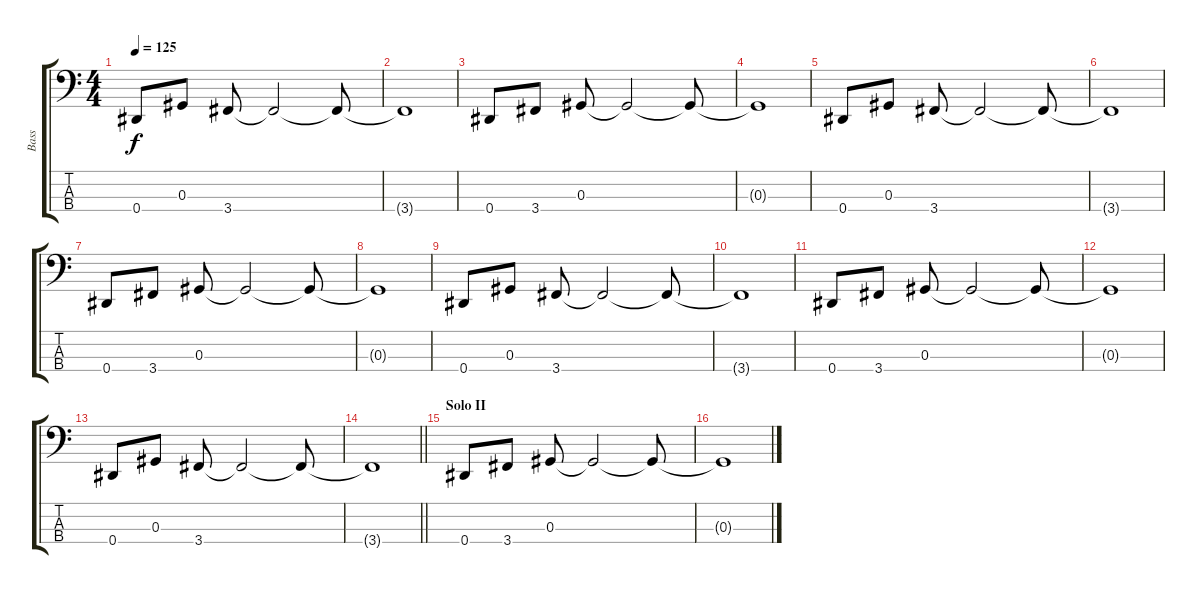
\track ("Bass" "Bass") {instrument electricbassfinger}
\staff {score tabs}
\tuning (Gb2 Db2 Ab1 Eb1) {hide}
\ts (4 4)
\tempo 125
\clef f4
\ks c
0.4.8{dy f} 0.3.8 3.4.8 3.4{t}.2 3.4{t}.8 |
3.4{t}.1 |
0.4.8 3.4.8 0.3.8 0.3{t}.2 0.3{t}.8 |
0.3{t}.1 |
0.4.8 0.3.8 3.4.8 3.4{t}.2 3.4{t}.8 |
3.4{t}.1 |
0.4.8 3.4.8 0.3.8 0.3{t}.2 0.3{t}.8 |
0.3{t}.1 |
0.4.8 0.3.8 3.4.8 3.4{t}.2 3.4{t}.8 |
3.4{t}.1 |
0.4.8 3.4.8 0.3.8 0.3{t}.2 0.3{t}.8 |
0.3{t}.1 |
0.4.8 0.3.8 3.4.8 3.4{t}.2 3.4{t}.8 |
\barLineRight lightlight
3.4{t}.1 |
\section ("" "Solo II")
0.4.8 3.4.8 0.3.8 0.3{t}.2 0.3{t}.8 |
0.3{t}.1
